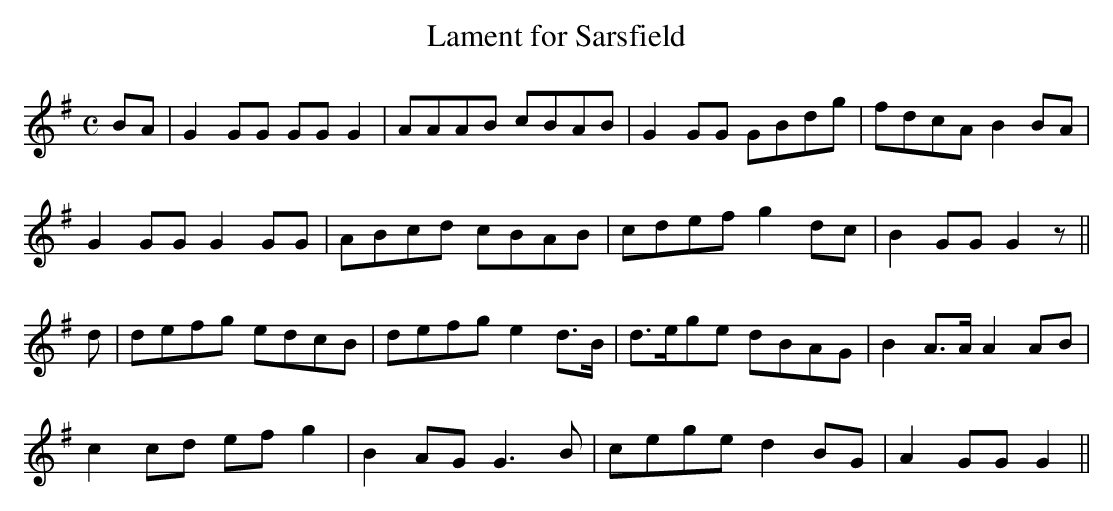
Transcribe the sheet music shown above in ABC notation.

X:1
T: Lament for Sarsfield
M: C
L: 1/8
K: G
BA | G2 GG GG G2 | AAAB cBAB | G2 GG GBdg | fdcA B2 BA |
G2 GG G2 GG | ABcd cBAB | cdef g2 dc | B2 GG G2 z ||
d | defg edcB | defg e2 d>B | d>ege dBAG | B2 A>A A2 AB |
c2 cd ef g2 | B2 AG G3 B | cege d2 BG | A2 GG G2 ||
